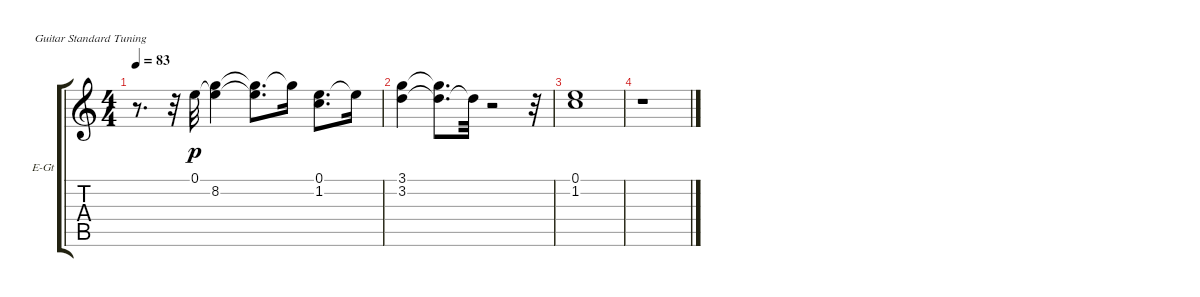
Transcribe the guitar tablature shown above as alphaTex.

\bracketExtendMode groupsimilarinstruments
\firstSystemTrackNameOrientation horizontal
\otherSystemsTrackNameOrientation horizontal
\chordDiagramsInScore
\track ("Electric Guitar" "E-Gt") {instrument electricguitarclean}
\staff {score tabs}
\tuning (E4 B3 G3 D3 A2 E2)
\ts (4 4)
\tempo 83
\clef g2
\ks c
r.8{d dy p} r.32 0.1.32 (0.1{t} 8.2).4 (0.1{t} 8.2{t}).8{d} 8.2{t}.16 (1.2 0.1).8{d} 0.1{t}.16 |
(3.1 3.2).4 (3.1{t} 3.2{t}).8{d} 3.2{t}.32 r.2 r.32 |
(1.2 0.1).1 |
r.1
